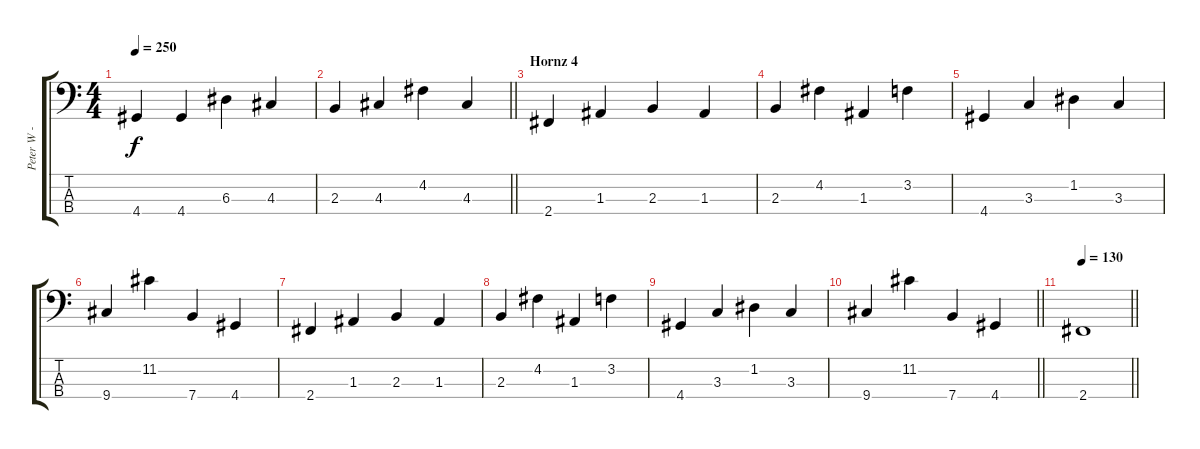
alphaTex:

\track ("Peter W - Bass" "Peter W - ") {instrument electricbassfinger}
\staff {score tabs}
\tuning (G2 D2 A1 E1) {hide}
\ts (4 4)
\tempo 250
\clef f4
\ks c
4.4.4{dy f} 4.4.4 6.3.4 4.3.4 |
\barLineRight lightlight
2.3.4 4.3.4 4.2.4 4.3.4 |
\section ("" "Hornz 4")
2.4.4 1.3.4 2.3.4 1.3.4 |
2.3.4 4.2.4 1.3.4 3.2.4 |
4.4.4 3.3.4 1.2.4 3.3.4 |
9.4.4 11.2.4 7.4.4 4.4.4 |
2.4.4 1.3.4 2.3.4 1.3.4 |
2.3.4 4.2.4 1.3.4 3.2.4 |
4.4.4 3.3.4 1.2.4 3.3.4 |
\barLineRight lightlight
9.4.4 11.2.4 7.4.4 4.4.4 |
\tempo 130
\barLineRight lightlight
2.4.1
